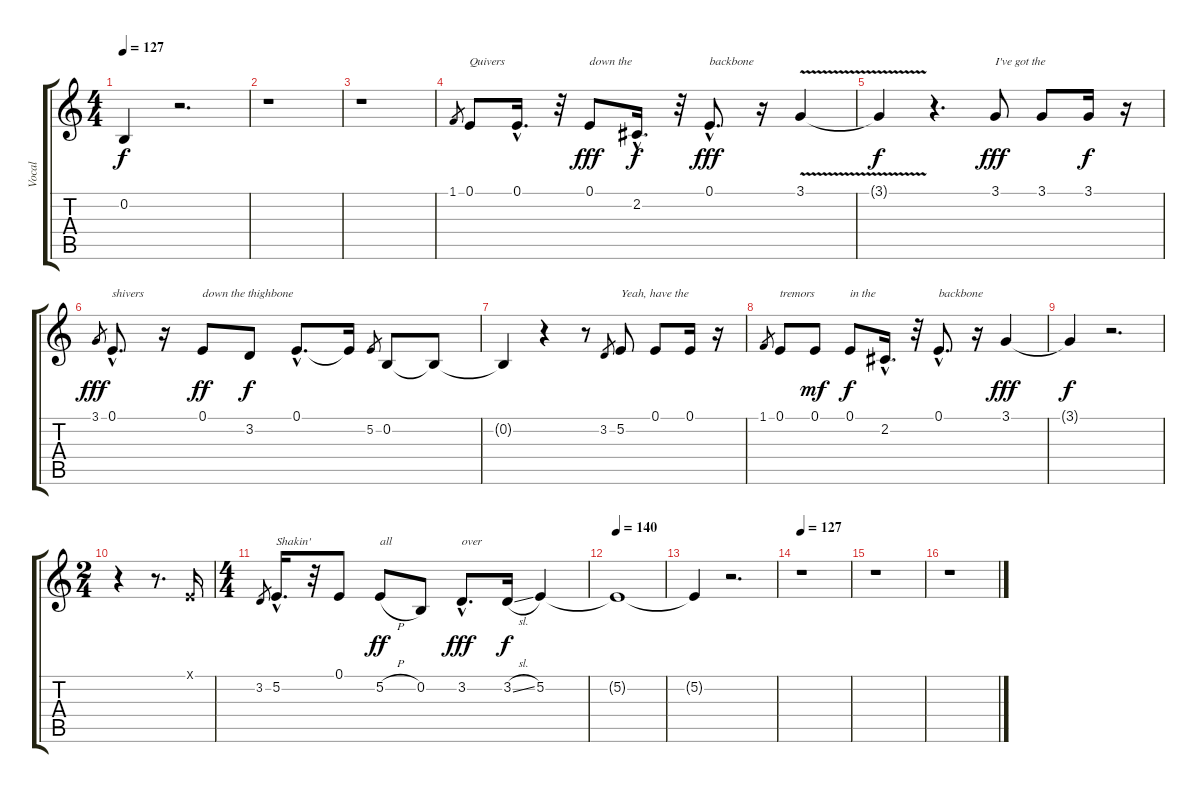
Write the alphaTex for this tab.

\track ("Vocal" "Vocal") {instrument altosax}
\staff {score tabs}
\tuning (E4 B3 G3 D3 A2 E2) {hide}
\ts (4 4)
\tempo 127
\clef g2
\ks c
0.2{t}.4{dy f} r.2{d} |
r.1 |
r.1 |
1.1.8{gr} 0.1.8{txt "Quivers"} 0.1{hac}.16{d} r.32 0.1.8{txt "down the" dy fff} 2.2{hac}.16{d dy f} r.32 0.1{hac}.8{d txt "backbone" dy fff} r.16 3.1{v}.4 |
3.1{t}.4{dy f} r.4{d} 3.1.8{txt "I've got the" dy fff} 3.1.8 3.1.16{dy f} r.16 |
3.1.8{gr dy fff} 0.1{hac}.8{d txt "shivers"} r.16 0.1.8{txt "down the thighbone" dy ff} 3.2.8{dy f} 0.1{hac}.8{d} 0.1{t}.16 5.2.8{gr} 0.2.8 0.2{t}.8 |
0.2{t}.4 r.4 r.8 3.2.8{gr} 5.2.8{txt "Yeah, have the"} 0.1.8 0.1.16 r.16 |
1.1.8{gr} 0.1.8{txt "tremors"} 0.1.8{dy mf} 0.1.8{txt "in the" dy f} 2.2{hac}.16{d} r.32 0.1{hac}.8{d txt "backbone"} r.16 3.1.4{dy fff} |
3.1{t}.4{dy f} r.2{d} |
\ts (2 4)
r.4 r.8{d} 0.1{x}.16 |
\ts (4 4)
3.2.8{gr} 5.2{hac}.16{d txt "Shakin'"} r.32 0.1.8 5.2{h}.8{txt "all" dy ff} 0.2.8 3.2{hac}.8{d txt "over" dy fff} 3.2{sl}.16{dy f} 5.2.4 |
\tempo 140
5.2{t}.1 |
5.2{t}.4 r.2{d} |
\tempo 127
r.1 |
r.1 |
r.1
